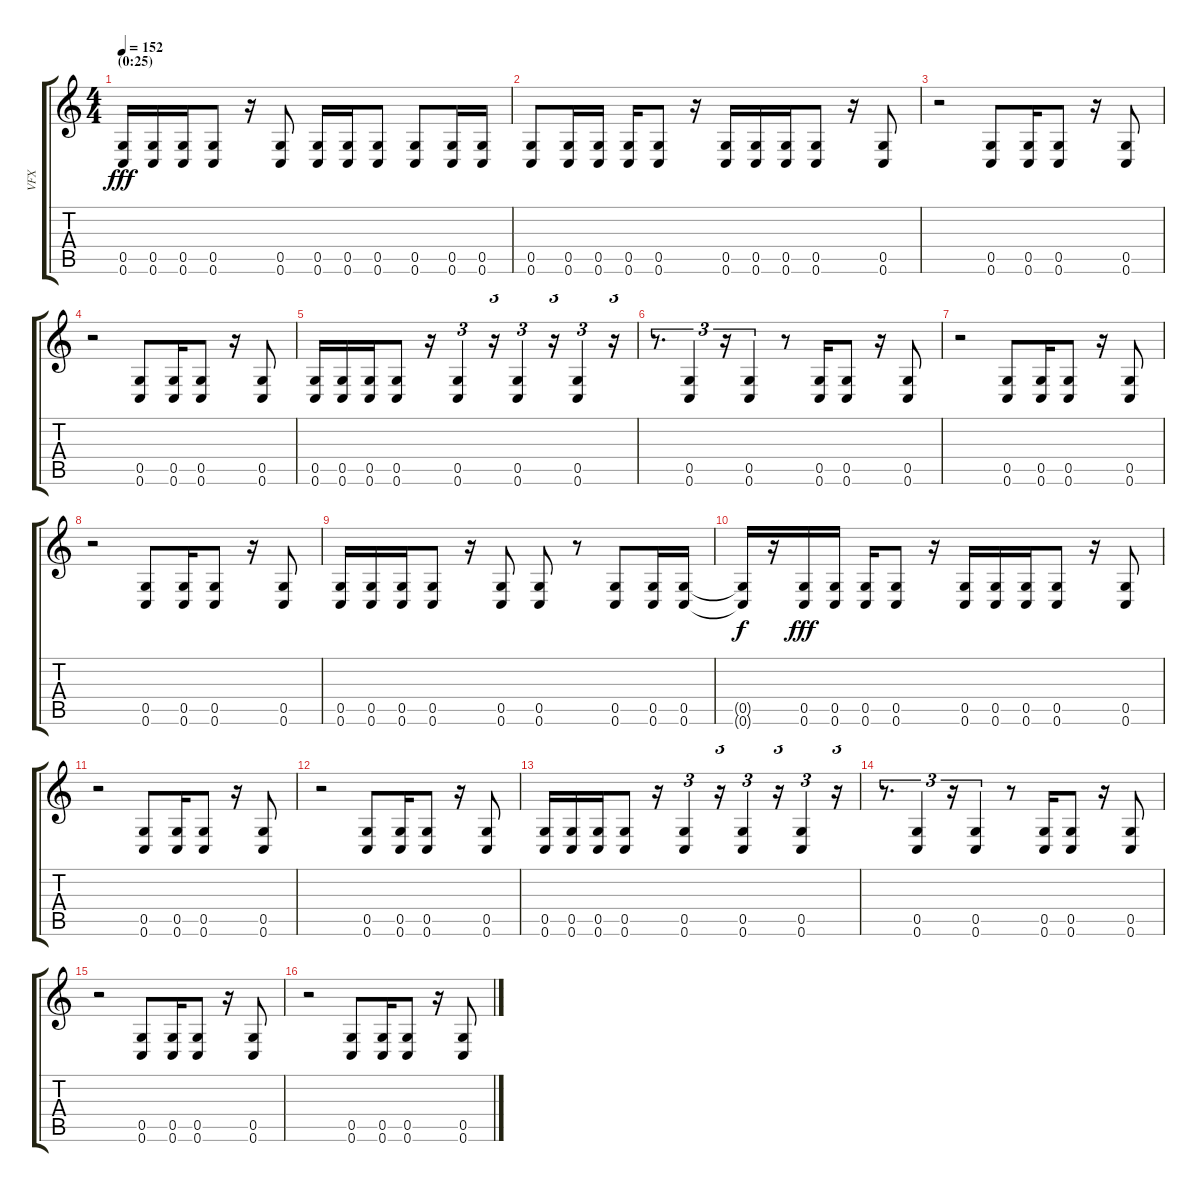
\track ("VFX" "VFX") {instrument electricguitarmuted}
\staff {score tabs}
\tuning (D4 A3 F3 C3 G2 C2) {hide}
\ts (4 4)
\section ("" "(0:25)")
\tempo 152
\clef g2
\ks c
(0.5 0.6).16{dy fff volume 4 instrument electricguitarmuted} (0.5 0.6).16 (0.5 0.6).16 (0.5 0.6).8 r.16 (0.5 0.6).8 (0.5 0.6).16 (0.5 0.6).16 (0.5 0.6).8 (0.5 0.6).8 (0.5 0.6).16 (0.5 0.6).16 |
(0.5 0.6).8 (0.5 0.6).16 (0.5 0.6).16 (0.5 0.6).16 (0.5 0.6).8 r.16 (0.5 0.6).16 (0.5 0.6).16 (0.5 0.6).16 (0.5 0.6).8 r.16 (0.5 0.6).8 |
r.2 (0.5 0.6).8 (0.5 0.6).16 (0.5 0.6).8 r.16 (0.5 0.6).8 |
r.2 (0.5 0.6).8 (0.5 0.6).16 (0.5 0.6).8 r.16 (0.5 0.6).8 |
(0.5 0.6).16 (0.5 0.6).16 (0.5 0.6).16 (0.5 0.6).8 r.16 (0.5 0.6).4{tu (3 2)} r.16{tu (3 2)} (0.5 0.6).4{tu (3 2)} r.16{tu (3 2)} (0.5 0.6).4{tu (3 2)} r.16{tu (3 2)} |
r.8{d tu (3 2)} (0.5 0.6).4{tu (3 2)} r.16{tu (3 2)} (0.5 0.6).4{tu (3 2)} r.8 (0.5 0.6).16 (0.5 0.6).8 r.16 (0.5 0.6).8 |
r.2 (0.5 0.6).8 (0.5 0.6).16 (0.5 0.6).8 r.16 (0.5 0.6).8 |
r.2 (0.5 0.6).8 (0.5 0.6).16 (0.5 0.6).8 r.16 (0.5 0.6).8 |
(0.5 0.6).16 (0.5 0.6).16 (0.5 0.6).16 (0.5 0.6).8 r.16 (0.5 0.6).8 (0.5 0.6).8 r.8 (0.5 0.6).8 (0.5 0.6).16 (0.5 0.6).16 |
(0.5{t} 0.6{t}).16{dy f} r.16 (0.5 0.6).16{dy fff} (0.5 0.6).16 (0.5 0.6).16 (0.5 0.6).8 r.16 (0.5 0.6).16 (0.5 0.6).16 (0.5 0.6).16 (0.5 0.6).8 r.16 (0.5 0.6).8 |
r.2 (0.5 0.6).8 (0.5 0.6).16 (0.5 0.6).8 r.16 (0.5 0.6).8 |
r.2 (0.5 0.6).8 (0.5 0.6).16 (0.5 0.6).8 r.16 (0.5 0.6).8 |
(0.5 0.6).16 (0.5 0.6).16 (0.5 0.6).16 (0.5 0.6).8 r.16 (0.5 0.6).4{tu (3 2)} r.16{tu (3 2)} (0.5 0.6).4{tu (3 2)} r.16{tu (3 2)} (0.5 0.6).4{tu (3 2)} r.16{tu (3 2)} |
r.8{d tu (3 2)} (0.5 0.6).4{tu (3 2)} r.16{tu (3 2)} (0.5 0.6).4{tu (3 2)} r.8 (0.5 0.6).16 (0.5 0.6).8 r.16 (0.5 0.6).8 |
r.2 (0.5 0.6).8 (0.5 0.6).16 (0.5 0.6).8 r.16 (0.5 0.6).8 |
r.2 (0.5 0.6).8 (0.5 0.6).16 (0.5 0.6).8 r.16 (0.5 0.6).8
